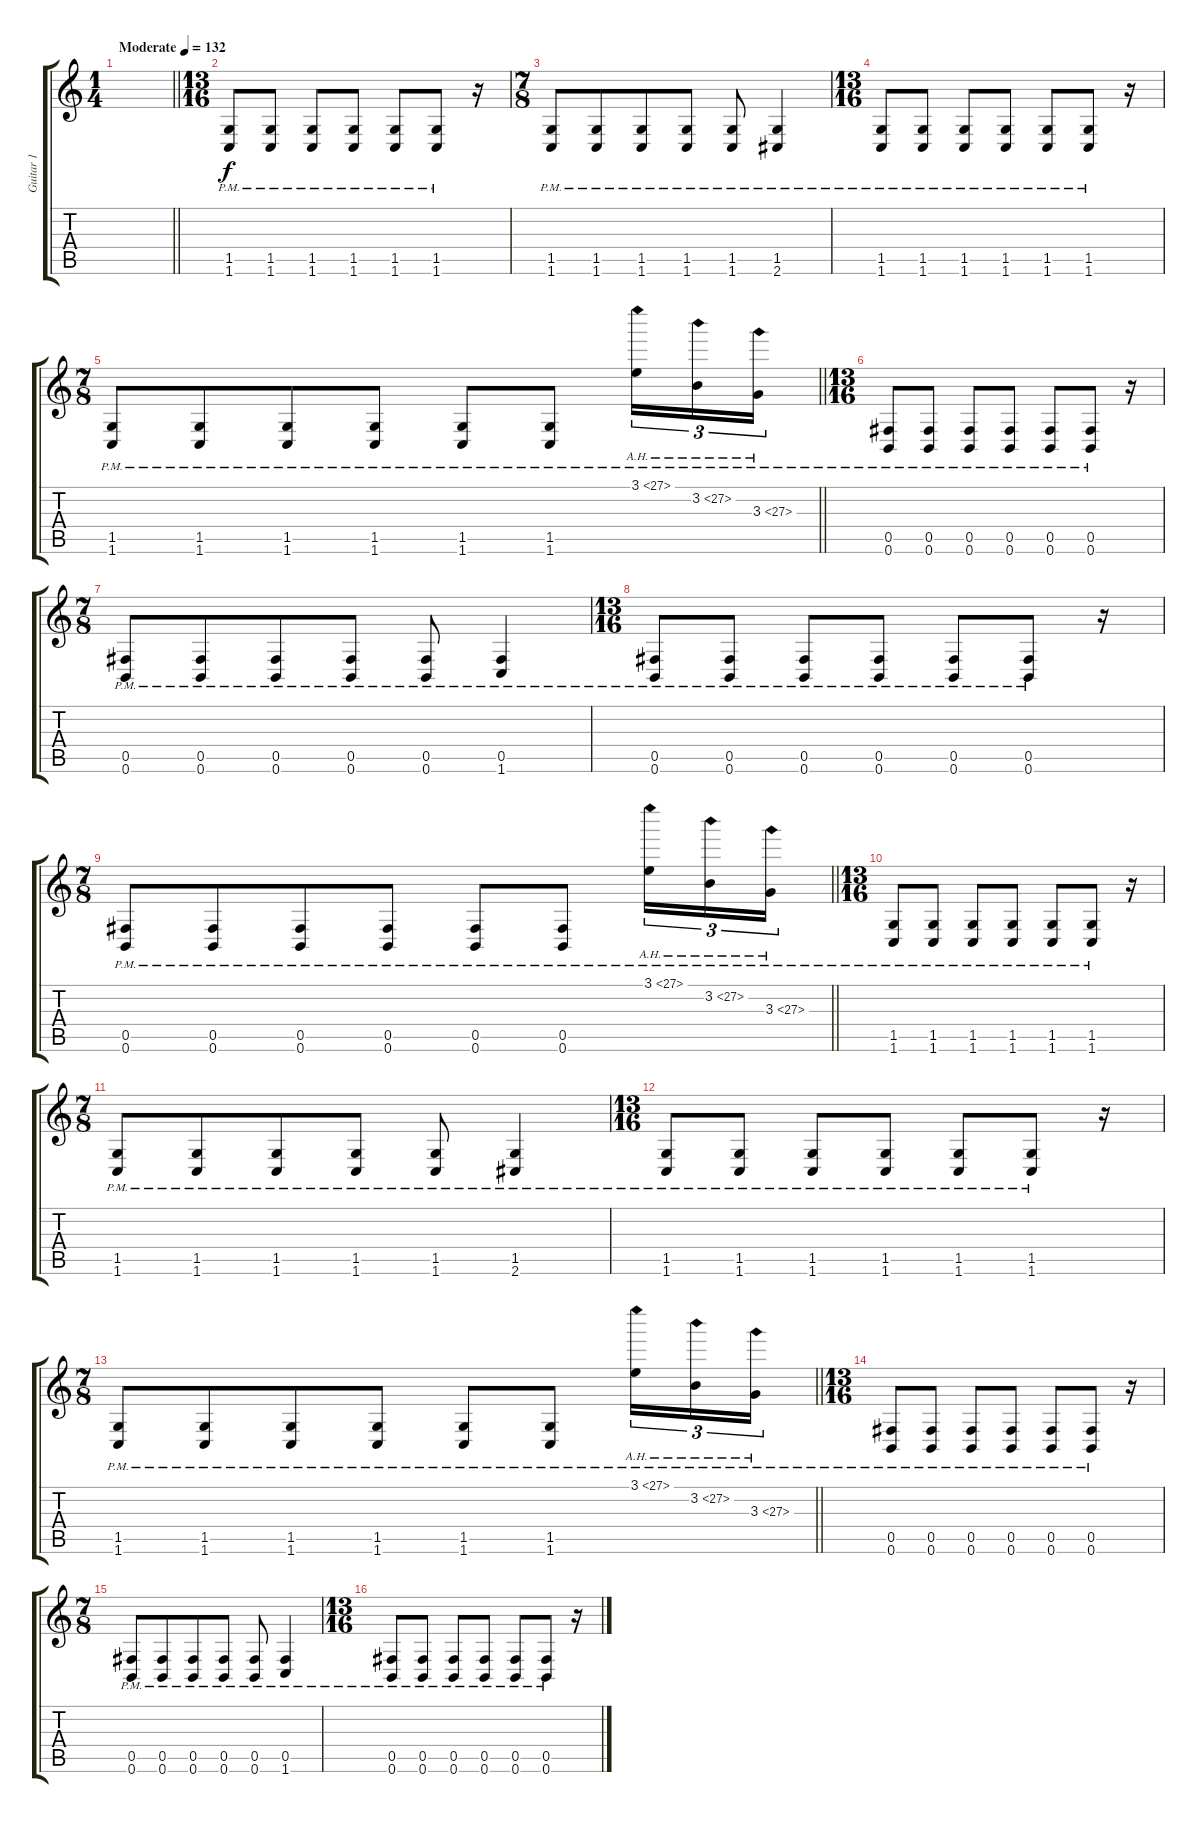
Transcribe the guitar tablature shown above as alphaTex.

\track ("Guitar 1" "Guitar 1") {instrument distortionguitar}
\staff {score tabs}
\tuning (Db4 Ab3 E3 B2 Gb2 B1) {hide}
\ts (1 4)
\tempo (132 "Moderate")
\clef g2
\barLineRight lightlight
\ks c
|
\ts (13 16)
(1.5{pm} 1.6{pm}).8 (1.5{pm} 1.6{pm}).8 (1.5{pm} 1.6{pm}).8 (1.5{pm} 1.6{pm}).8 (1.5{pm} 1.6{pm}).8 (1.5{pm} 1.6{pm}).8 r.16 |
\ts (7 8)
(1.5{pm} 1.6{pm}).8 (1.5{pm} 1.6{pm}).8 (1.5{pm} 1.6{pm}).8 (1.5{pm} 1.6{pm}).8 (1.5{pm} 1.6{pm}).8 (1.5{pm} 2.6{pm}).4 |
\ts (13 16)
(1.5{pm} 1.6{pm}).8 (1.5{pm} 1.6{pm}).8 (1.5{pm} 1.6{pm}).8 (1.5{pm} 1.6{pm}).8 (1.5{pm} 1.6{pm}).8 (1.5{pm} 1.6{pm}).8 r.16 |
\ts (7 8)
\barLineRight lightlight
(1.5{pm} 1.6{pm}).8 (1.5{pm} 1.6{pm}).8 (1.5{pm} 1.6{pm}).8 (1.5{pm} 1.6{pm}).8 (1.5{pm} 1.6{pm}).8 (1.5{pm} 1.6{pm}).8 3.1{ah 24 pm}.16{tu (3 2)} 3.2{ah 24 pm}.16{tu (3 2)} 3.3{ah 24 pm}.16{tu (3 2)} |
\ts (13 16)
(0.5{pm} 0.6{pm}).8 (0.5{pm} 0.6{pm}).8 (0.5{pm} 0.6{pm}).8 (0.5{pm} 0.6{pm}).8 (0.5{pm} 0.6{pm}).8 (0.5{pm} 0.6{pm}).8 r.16 |
\ts (7 8)
(0.5{pm} 0.6{pm}).8 (0.5{pm} 0.6{pm}).8 (0.5{pm} 0.6{pm}).8 (0.5{pm} 0.6{pm}).8 (0.5{pm} 0.6{pm}).8 (0.5{pm} 1.6{pm}).4 |
\ts (13 16)
(0.5{pm} 0.6{pm}).8 (0.5{pm} 0.6{pm}).8 (0.5{pm} 0.6{pm}).8 (0.5{pm} 0.6{pm}).8 (0.5{pm} 0.6{pm}).8 (0.5{pm} 0.6{pm}).8 r.16 |
\ts (7 8)
\barLineRight lightlight
(0.5{pm} 0.6{pm}).8 (0.5{pm} 0.6{pm}).8 (0.5{pm} 0.6{pm}).8 (0.5{pm} 0.6{pm}).8 (0.5{pm} 0.6{pm}).8 (0.5{pm} 0.6{pm}).8 3.1{ah 24 pm}.16{tu (3 2)} 3.2{ah 24 pm}.16{tu (3 2)} 3.3{ah 24 pm}.16{tu (3 2)} |
\ts (13 16)
(1.5{pm} 1.6{pm}).8 (1.5{pm} 1.6{pm}).8 (1.5{pm} 1.6{pm}).8 (1.5{pm} 1.6{pm}).8 (1.5{pm} 1.6{pm}).8 (1.5{pm} 1.6{pm}).8 r.16 |
\ts (7 8)
(1.5{pm} 1.6{pm}).8 (1.5{pm} 1.6{pm}).8 (1.5{pm} 1.6{pm}).8 (1.5{pm} 1.6{pm}).8 (1.5{pm} 1.6{pm}).8 (1.5{pm} 2.6{pm}).4 |
\ts (13 16)
(1.5{pm} 1.6{pm}).8 (1.5{pm} 1.6{pm}).8 (1.5{pm} 1.6{pm}).8 (1.5{pm} 1.6{pm}).8 (1.5{pm} 1.6{pm}).8 (1.5{pm} 1.6{pm}).8 r.16 |
\ts (7 8)
\barLineRight lightlight
(1.5{pm} 1.6{pm}).8 (1.5{pm} 1.6{pm}).8 (1.5{pm} 1.6{pm}).8 (1.5{pm} 1.6{pm}).8 (1.5{pm} 1.6{pm}).8 (1.5{pm} 1.6{pm}).8 3.1{ah 24 pm}.16{tu (3 2)} 3.2{ah 24 pm}.16{tu (3 2)} 3.3{ah 24 pm}.16{tu (3 2)} |
\ts (13 16)
(0.5{pm} 0.6{pm}).8 (0.5{pm} 0.6{pm}).8 (0.5{pm} 0.6{pm}).8 (0.5{pm} 0.6{pm}).8 (0.5{pm} 0.6{pm}).8 (0.5{pm} 0.6{pm}).8 r.16 |
\ts (7 8)
(0.5{pm} 0.6{pm}).8 (0.5{pm} 0.6{pm}).8 (0.5{pm} 0.6{pm}).8 (0.5{pm} 0.6{pm}).8 (0.5{pm} 0.6{pm}).8 (0.5{pm} 1.6{pm}).4 |
\ts (13 16)
(0.5{pm} 0.6{pm}).8 (0.5{pm} 0.6{pm}).8 (0.5{pm} 0.6{pm}).8 (0.5{pm} 0.6{pm}).8 (0.5{pm} 0.6{pm}).8 (0.5{pm} 0.6{pm}).8 r.16
